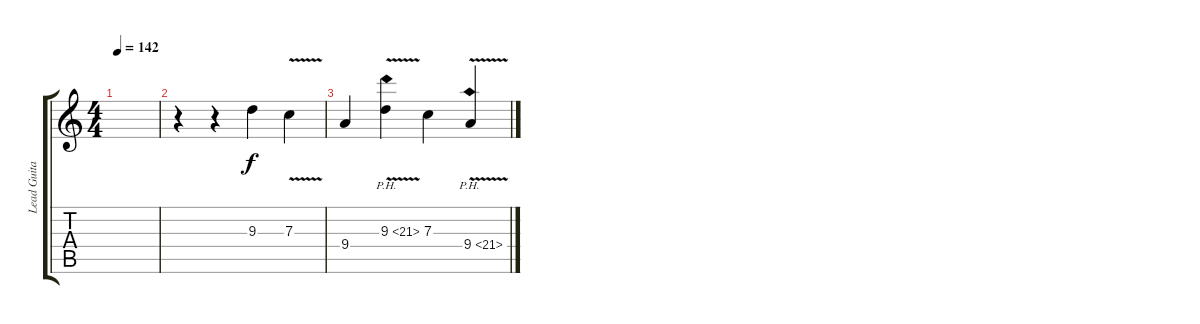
\track ("Lead Guitar" "Lead Guita") {instrument overdrivenguitar}
\staff {score tabs}
\tuning (D4 A3 F3 C3 G2 D2) {hide}
\ts (4 4)
\tempo 142
\clef g2
\ks c
|
r.4 r.4 9.3.4 7.3{v}.4 |
9.4.4 9.3{ph 12 v}.4 7.3.4 9.4{ph 12 v}.4
